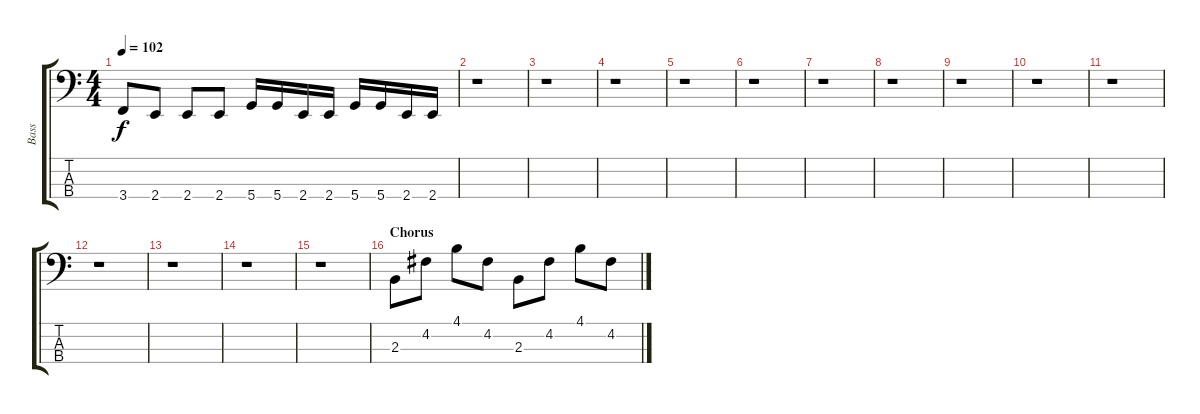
\track ("Bass" "Bass") {instrument electricbasspick}
\staff {score tabs}
\tuning (G2 D2 A1 D1) {hide}
\ts (4 4)
\tempo 102
\clef f4
\ks c
3.4.8{dy f} 2.4.8 2.4.8 2.4.8 5.4.16 5.4.16 2.4.16 2.4.16 5.4.16 5.4.16 2.4.16 2.4.16 |
r.1 |
r.1 |
r.1 |
r.1 |
r.1 |
r.1 |
r.1 |
r.1 |
r.1 |
r.1 |
r.1 |
r.1 |
r.1 |
r.1 |
\section ("" "Chorus")
2.3.8 4.2.8 4.1.8 4.2.8 2.3.8 4.2.8 4.1.8 4.2.8
